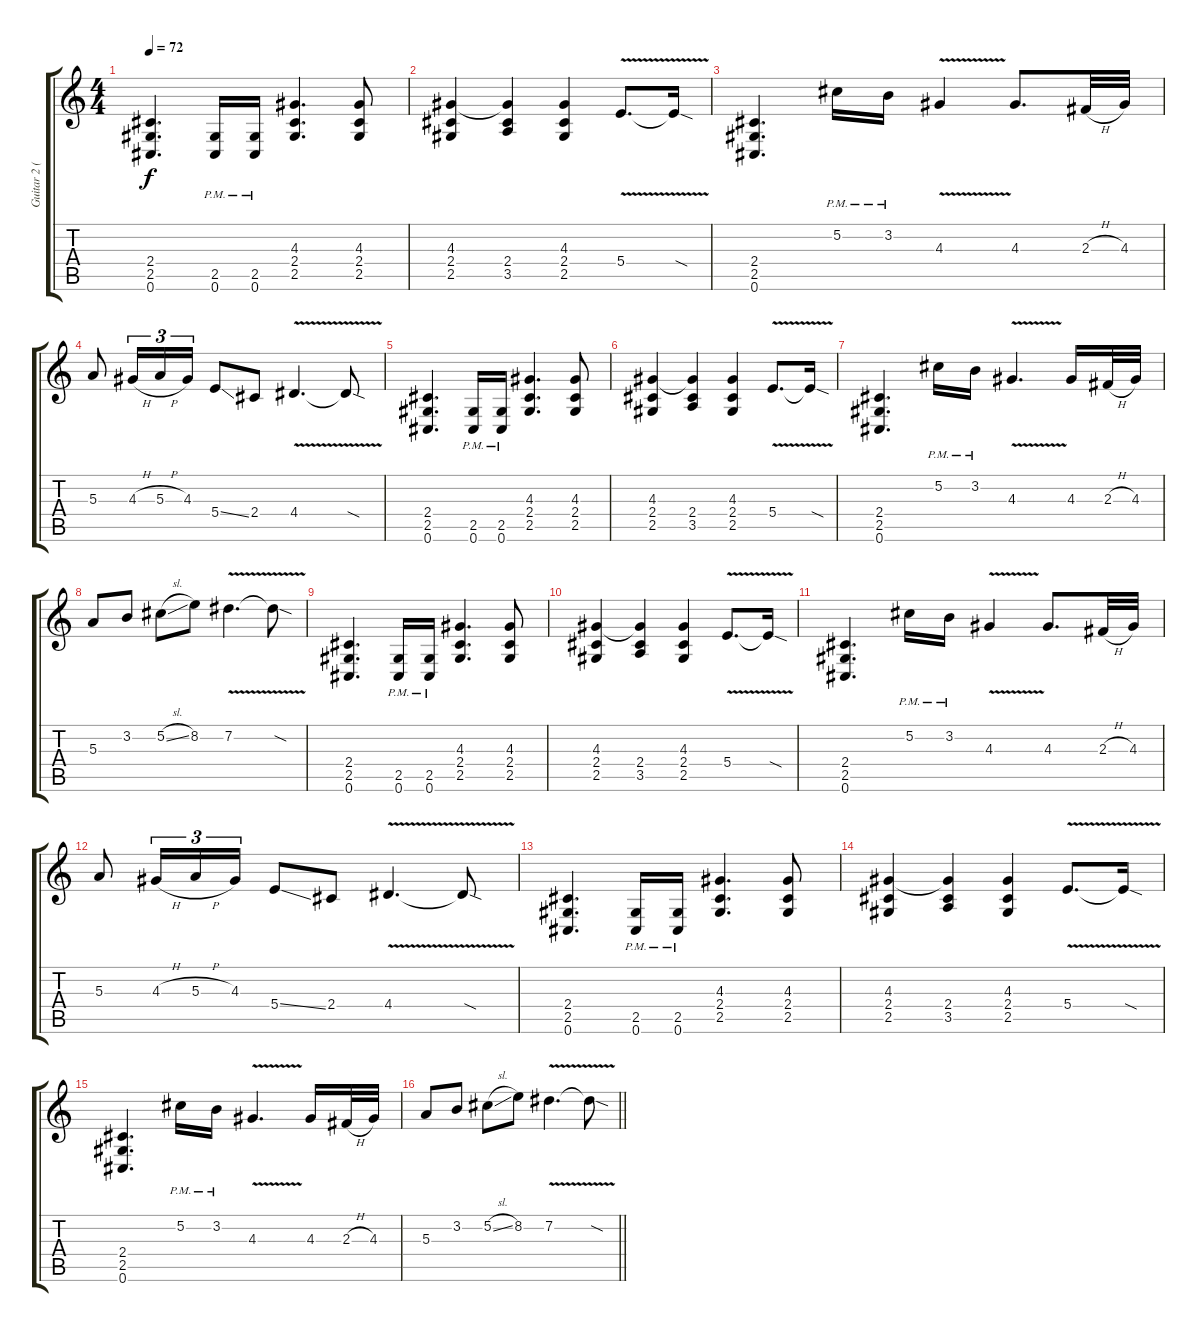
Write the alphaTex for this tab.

\track ("Guitar 2 (Distortion)" "Guitar 2 (") {instrument distortionguitar}
\staff {score tabs}
\tuning (Db4 Ab3 E3 B2 Gb2 Db2) {hide}
\ts (4 4)
\tempo 72
\clef g2
\ks c
(2.4 2.5 0.6).4{d dy f} (2.5{pm} 0.6{pm}).16 (2.5{pm} 0.6{pm}).16 (4.3 2.4 2.5).4{d} (4.3 2.4 2.5).8 |
(4.3 2.4 2.5).4 (4.3{t} 2.4 3.5).4 (4.3 2.4 2.5).4 5.4{v}.8{d} 5.4{sod t}.16 |
(2.4 2.5 0.6).4{d} 5.2{pm}.16 3.2{pm}.16 4.3{v}.4 4.3.8{d} 2.3{h}.32 4.3.32 |
5.3.8 4.3{h}.16{tu (3 2)} 5.3{h}.16{tu (3 2)} 4.3.16{tu (3 2)} 5.4{ss}.8 2.4.8 4.4{v}.4{d} 4.4{sod t}.8 |
(2.4 2.5 0.6).4{d} (2.5{pm} 0.6{pm}).16 (2.5{pm} 0.6{pm}).16 (4.3 2.4 2.5).4{d} (4.3 2.4 2.5).8 |
(4.3 2.4 2.5).4 (4.3{t} 2.4 3.5).4 (4.3 2.4 2.5).4 5.4{v}.8{d} 5.4{sod t}.16 |
(2.4 2.5 0.6).4{d} 5.2{pm}.16 3.2{pm}.16 4.3{v}.4{d} 4.3.16 2.3{h}.32 4.3.32 |
5.3.8 3.2.8 5.2{sl}.8 8.2.8 7.2{v}.4{d} 7.2{sod t}.8 |
(2.4 2.5 0.6).4{d} (2.5{pm} 0.6{pm}).16 (2.5{pm} 0.6{pm}).16 (4.3 2.4 2.5).4{d} (4.3 2.4 2.5).8 |
(4.3 2.4 2.5).4 (4.3{t} 2.4 3.5).4 (4.3 2.4 2.5).4 5.4{v}.8{d} 5.4{sod t}.16 |
(2.4 2.5 0.6).4{d} 5.2{pm}.16 3.2{pm}.16 4.3{v}.4 4.3.8{d} 2.3{h}.32 4.3.32 |
5.3.8 4.3{h}.16{tu (3 2)} 5.3{h}.16{tu (3 2)} 4.3.16{tu (3 2)} 5.4{ss}.8 2.4.8 4.4{v}.4{d} 4.4{sod t}.8 |
(2.4 2.5 0.6).4{d} (2.5{pm} 0.6{pm}).16 (2.5{pm} 0.6{pm}).16 (4.3 2.4 2.5).4{d} (4.3 2.4 2.5).8 |
(4.3 2.4 2.5).4 (4.3{t} 2.4 3.5).4 (4.3 2.4 2.5).4 5.4{v}.8{d} 5.4{sod t}.16 |
(2.4 2.5 0.6).4{d} 5.2{pm}.16 3.2{pm}.16 4.3{v}.4{d} 4.3.16 2.3{h}.32 4.3.32 |
\barLineRight lightlight
5.3.8 3.2.8 5.2{sl}.8 8.2.8 7.2{v}.4{d} 7.2{sod t}.8
